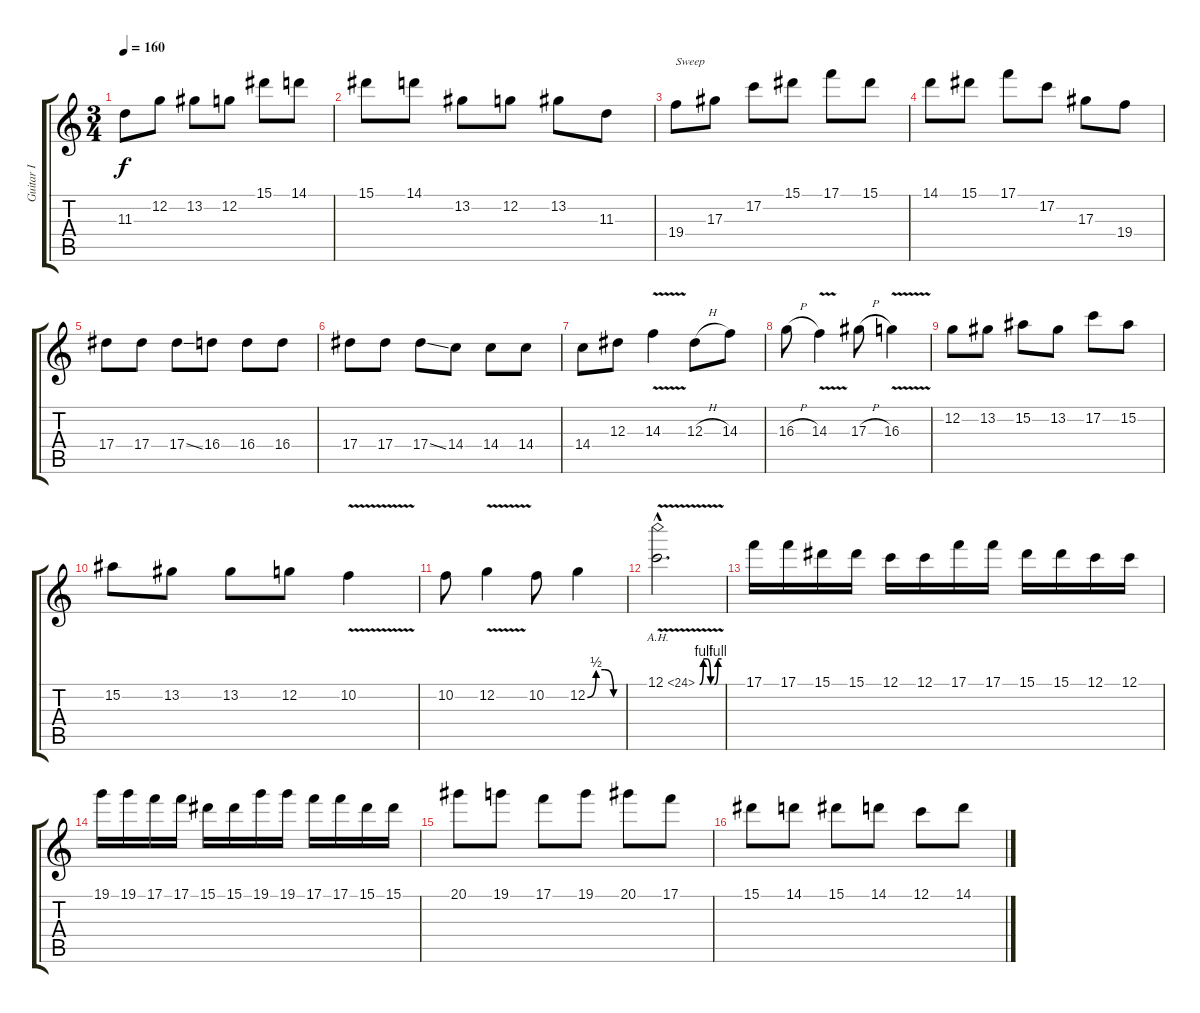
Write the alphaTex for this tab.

\track ("Guitar I" "Guitar I") {instrument distortionguitar}
\staff {score tabs}
\tuning (C4 G3 Eb3 Bb2 F2 C2) {hide}
\ts (3 4)
\tempo 160
\clef g2
\ks c
11.3.8{dy f} 12.2.8 13.2.8 12.2.8 15.1.8 14.1.8 |
15.1.8 14.1.8 13.2.8 12.2.8 13.2.8 11.3.8 |
19.4.8{txt "Sweep"} 17.3.8 17.2.8 15.1.8 17.1.8 15.1.8 |
14.1.8 15.1.8 17.1.8 17.2.8 17.3.8 19.4.8 |
17.4.8 17.4.8 17.4{ss}.8 16.4.8 16.4.8 16.4.8 |
17.4.8 17.4.8 17.4{ss}.8 14.4.8 14.4.8 14.4.8 |
14.4.8 12.3.8 14.3{v}.4 12.3{h}.8 14.3.8 |
16.3{h}.8 14.3{v}.4 17.3{h}.8 16.3{v}.4 |
12.2.8 13.2.8 15.2.8 13.2.8 17.2.8 15.2.8 |
15.2.8 13.2.8 13.2.8 12.2.8 10.2{v}.4 |
10.2.8 12.2{v}.4 10.2.8 12.2{be (custom 0 0 15 2 30 2 45 0 60 0)}.4 |
12.1{be (custom 0 0 10 4 20 4 30 0 40 0 50 4 60 4) ah 12 v hac}.2{d} |
17.1.16 17.1.16 15.1.16 15.1.16 12.1.16 12.1.16 17.1.16 17.1.16 15.1.16 15.1.16 12.1.16 12.1.16 |
19.1.16 19.1.16 17.1.16 17.1.16 15.1.16 15.1.16 19.1.16 19.1.16 17.1.16 17.1.16 15.1.16 15.1.16 |
20.1.8 19.1.8 17.1.8 19.1.8 20.1.8 17.1.8 |
15.1.8 14.1.8 15.1.8 14.1.8 12.1.8 14.1.8
